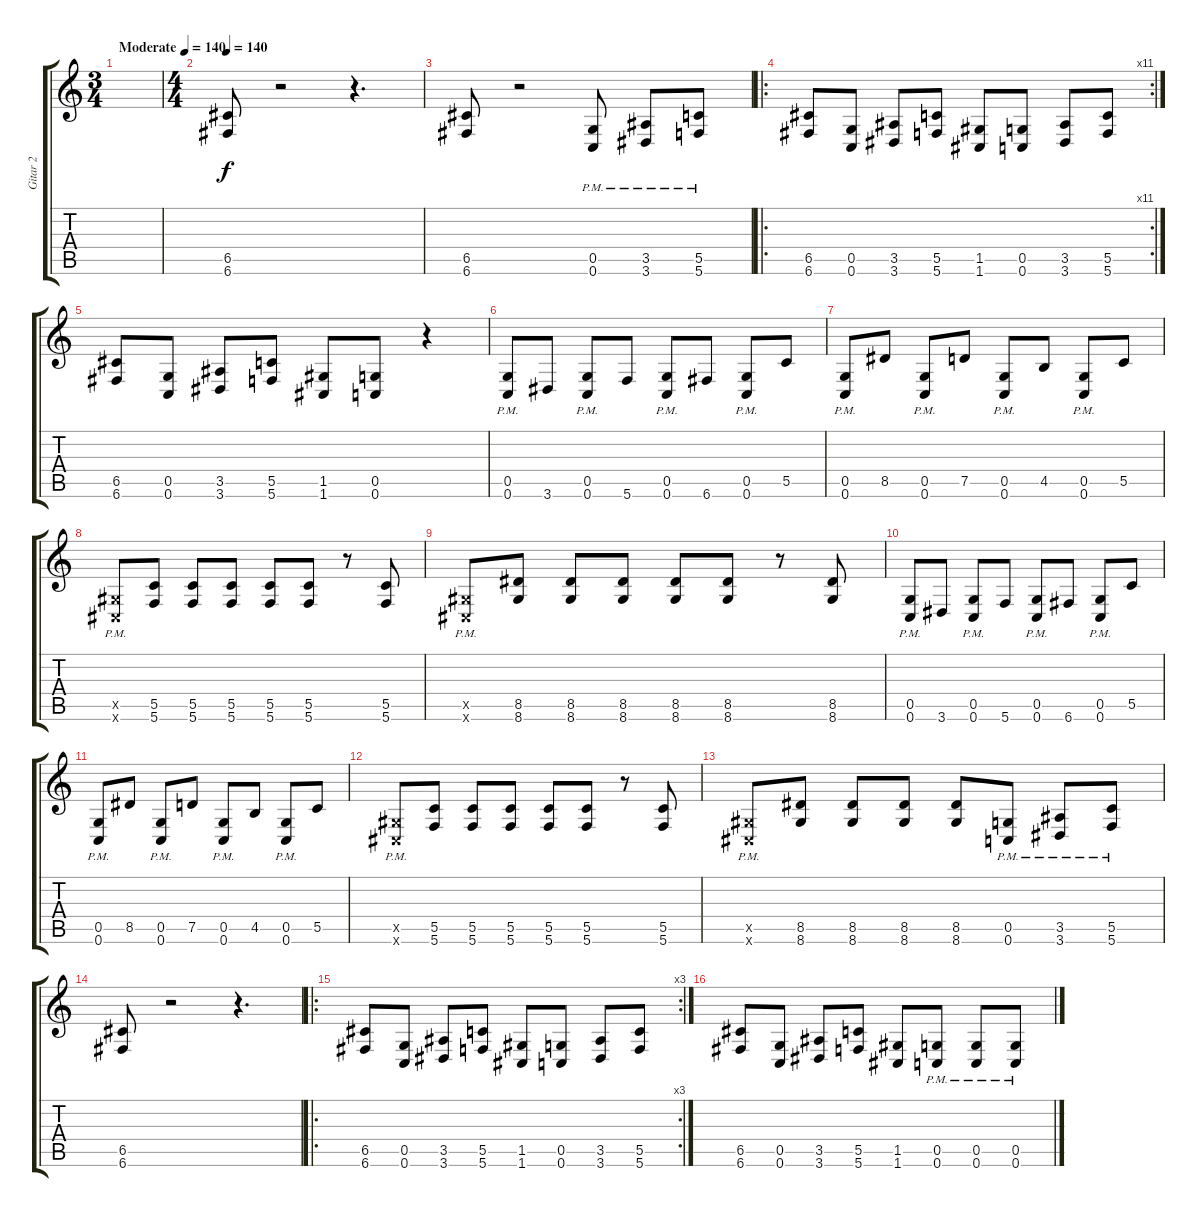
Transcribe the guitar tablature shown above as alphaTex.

\track ("Gitar 2" "Gitar 2") {instrument distortionguitar}
\staff {score tabs}
\tuning (D4 A3 F3 C3 G2 C2) {hide}
\ts (3 4)
\tempo (140 "Moderate")
\tempo 40
\tempo (140 "Moderate")
\clef g2
\ks c
|
\ts (4 4)
\tempo 135
\tempo 140
(6.5 6.6).8 r.2 r.4{d} |
(6.5 6.6).8 r.2 (0.5{pm} 0.6{pm}).8 (3.5{pm} 3.6{pm}).8 (5.5{pm} 5.6{pm}).8 |
\ro
\rc 11
(6.5 6.6).8 (0.5 0.6).8 (3.5 3.6).8 (5.5 5.6).8 (1.5 1.6).8 (0.5 0.6).8 (3.5 3.6).8 (5.5 5.6).8 |
(6.5 6.6).8 (0.5 0.6).8 (3.5 3.6).8 (5.5 5.6).8 (1.5 1.6).8 (0.5 0.6).8 r.4 |
(0.5{pm} 0.6{pm}).8 3.6.8 (0.5{pm} 0.6{pm}).8 5.6.8 (0.5{pm} 0.6{pm}).8 6.6.8 (0.5{pm} 0.6{pm}).8 5.5.8 |
(0.5{pm} 0.6{pm}).8 8.5.8 (0.5{pm} 0.6{pm}).8 7.5.8 (0.5{pm} 0.6{pm}).8 4.5.8 (0.5{pm} 0.6{pm}).8 5.5.8 |
(1.5{pm x} 1.6{pm x}).8 (5.5 5.6).8 (5.5 5.6).8 (5.5 5.6).8 (5.5 5.6).8 (5.5 5.6).8 r.8 (5.5 5.6).8 |
(1.5{pm x} 1.6{pm x}).8 (8.5 8.6).8 (8.5 8.6).8 (8.5 8.6).8 (8.5 8.6).8 (8.5 8.6).8 r.8 (8.5 8.6).8 |
(0.5{pm} 0.6{pm}).8 3.6.8 (0.5{pm} 0.6{pm}).8 5.6.8 (0.5{pm} 0.6{pm}).8 6.6.8 (0.5{pm} 0.6{pm}).8 5.5.8 |
(0.5{pm} 0.6{pm}).8 8.5.8 (0.5{pm} 0.6{pm}).8 7.5.8 (0.5{pm} 0.6{pm}).8 4.5.8 (0.5{pm} 0.6{pm}).8 5.5.8 |
(1.5{pm x} 1.6{pm x}).8 (5.5 5.6).8 (5.5 5.6).8 (5.5 5.6).8 (5.5 5.6).8 (5.5 5.6).8 r.8 (5.5 5.6).8 |
(1.5{pm x} 1.6{pm x}).8 (8.5 8.6).8 (8.5 8.6).8 (8.5 8.6).8 (8.5 8.6).8 (0.5{pm} 0.6{pm}).8 (3.5{pm} 3.6{pm}).8 (5.5{pm} 5.6{pm}).8 |
(6.5 6.6).8 r.2 r.4{d} |
\ro
\rc 3
(6.5 6.6).8 (0.5 0.6).8 (3.5 3.6).8 (5.5 5.6).8 (1.5 1.6).8 (0.5 0.6).8 (3.5 3.6).8 (5.5 5.6).8 |
(6.5 6.6).8 (0.5 0.6).8 (3.5 3.6).8 (5.5 5.6).8 (1.5 1.6).8 (0.5{pm} 0.6{pm}).8 (0.5{pm} 0.6{pm}).8 (0.5{pm} 0.6{pm}).8
